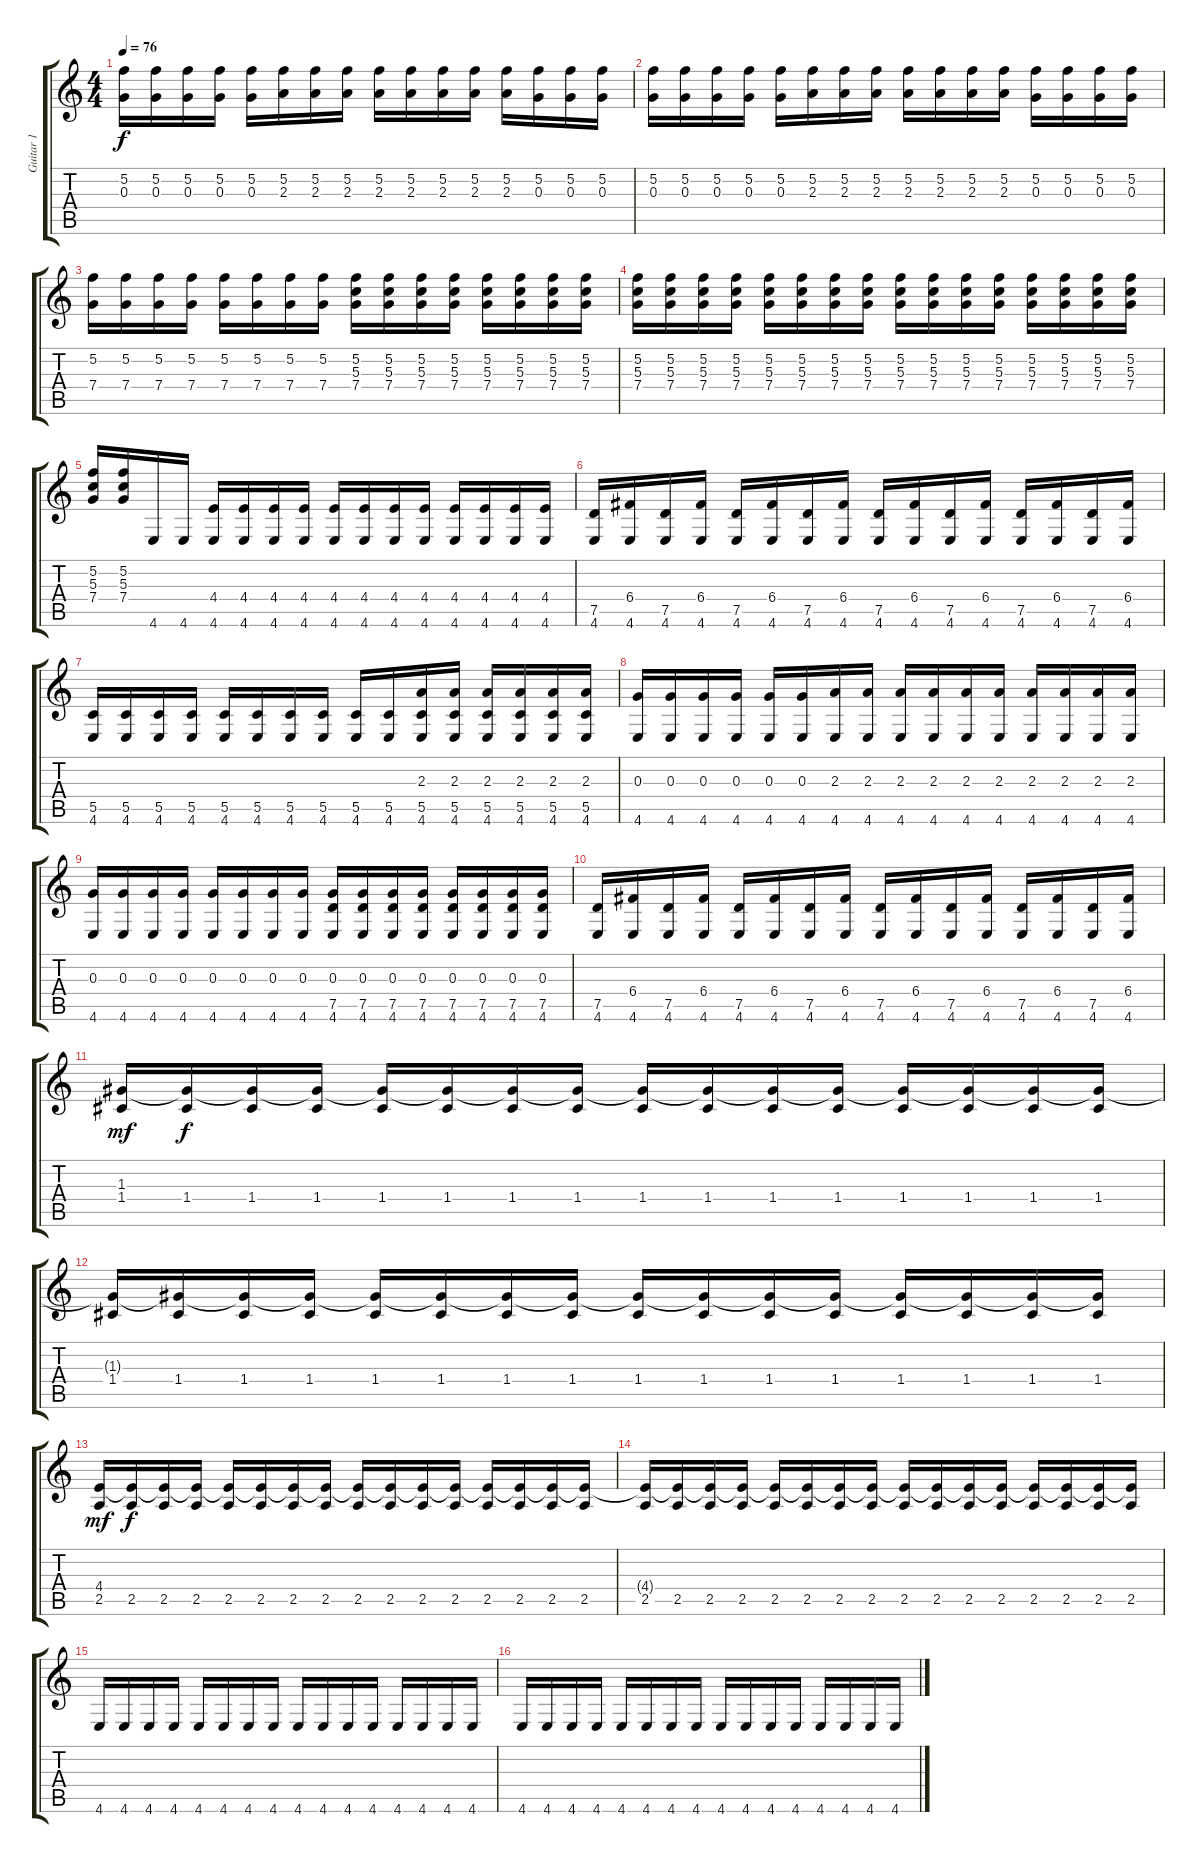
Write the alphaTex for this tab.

\track ("Guitar 1" "Guitar 1") {instrument distortionguitar}
\staff {score tabs}
\tuning (E4 C4 G3 C3 G2 C2) {hide}
\ts (4 4)
\tempo 76
\clef g2
\ks c
(5.2 0.3).16{dy f instrument distortionguitar} (5.2 0.3).16 (5.2 0.3).16 (5.2 0.3).16 (5.2 0.3).16 (5.2 2.3).16 (5.2 2.3).16 (5.2 2.3).16 (5.2 2.3).16 (5.2 2.3).16 (5.2 2.3).16 (5.2 2.3).16 (5.2 2.3).16 (5.2 0.3).16 (5.2 0.3).16 (5.2 0.3).16 |
(5.2 0.3).16 (5.2 0.3).16 (5.2 0.3).16 (5.2 0.3).16 (5.2 0.3).16 (5.2 2.3).16 (5.2 2.3).16 (5.2 2.3).16 (5.2 2.3).16 (5.2 2.3).16 (5.2 2.3).16 (5.2 2.3).16 (5.2 0.3).16 (5.2 0.3).16 (5.2 0.3).16 (5.2 0.3).16 |
(5.2 7.4).16 (5.2 7.4).16 (5.2 7.4).16 (5.2 7.4).16 (5.2 7.4).16 (5.2 7.4).16 (5.2 7.4).16 (5.2 7.4).16 (5.2 5.3 7.4).16 (5.2 5.3 7.4).16 (5.2 5.3 7.4).16 (5.2 5.3 7.4).16 (5.2 5.3 7.4).16 (5.2 5.3 7.4).16 (5.2 5.3 7.4).16 (5.2 5.3 7.4).16 |
(5.2 5.3 7.4).16 (5.2 5.3 7.4).16 (5.2 5.3 7.4).16 (5.2 5.3 7.4).16 (5.2 5.3 7.4).16 (5.2 5.3 7.4).16 (5.2 5.3 7.4).16 (5.2 5.3 7.4).16 (5.2 5.3 7.4).16 (5.2 5.3 7.4).16 (5.2 5.3 7.4).16 (5.2 5.3 7.4).16 (5.2 5.3 7.4).16 (5.2 5.3 7.4).16 (5.2 5.3 7.4).16 (5.2 5.3 7.4).16 |
(5.2 5.3 7.4).16 (5.2 5.3 7.4).16 4.6.16 4.6.16 (4.4 4.6).16 (4.4 4.6).16 (4.4 4.6).16 (4.4 4.6).16 (4.4 4.6).16 (4.4 4.6).16 (4.4 4.6).16 (4.4 4.6).16 (4.4 4.6).16 (4.4 4.6).16 (4.4 4.6).16 (4.4 4.6).16 |
(7.5 4.6).16 (6.4 4.6).16 (7.5 4.6).16 (6.4 4.6).16 (7.5 4.6).16 (6.4 4.6).16 (7.5 4.6).16 (6.4 4.6).16 (7.5 4.6).16 (6.4 4.6).16 (7.5 4.6).16 (6.4 4.6).16 (7.5 4.6).16 (6.4 4.6).16 (7.5 4.6).16 (6.4 4.6).16 |
(5.5 4.6).16 (5.5 4.6).16 (5.5 4.6).16 (5.5 4.6).16 (5.5 4.6).16 (5.5 4.6).16 (5.5 4.6).16 (5.5 4.6).16 (5.5 4.6).16 (5.5 4.6).16 (2.3 5.5 4.6).16 (2.3 5.5 4.6).16 (2.3 5.5 4.6).16 (2.3 5.5 4.6).16 (2.3 5.5 4.6).16 (2.3 5.5 4.6).16 |
(0.3 4.6).16 (0.3 4.6).16 (0.3 4.6).16 (0.3 4.6).16 (0.3 4.6).16 (0.3 4.6).16 (2.3 4.6).16 (2.3 4.6).16 (2.3 4.6).16 (2.3 4.6).16 (2.3 4.6).16 (2.3 4.6).16 (2.3 4.6).16 (2.3 4.6).16 (2.3 4.6).16 (2.3 4.6).16 |
(0.3 4.6).16 (0.3 4.6).16 (0.3 4.6).16 (0.3 4.6).16 (0.3 4.6).16 (0.3 4.6).16 (0.3 4.6).16 (0.3 4.6).16 (0.3 7.5 4.6).16 (0.3 7.5 4.6).16 (0.3 7.5 4.6).16 (0.3 7.5 4.6).16 (0.3 7.5 4.6).16 (0.3 7.5 4.6).16 (0.3 7.5 4.6).16 (0.3 7.5 4.6).16 |
(7.5 4.6).16 (6.4 4.6).16 (7.5 4.6).16 (6.4 4.6).16 (7.5 4.6).16 (6.4 4.6).16 (7.5 4.6).16 (6.4 4.6).16 (7.5 4.6).16 (6.4 4.6).16 (7.5 4.6).16 (6.4 4.6).16 (7.5 4.6).16 (6.4 4.6).16 (7.5 4.6).16 (6.4 4.6).16 |
(1.3 1.4).16{dy mf} (1.3{t} 1.4).16{dy f} (1.3{t} 1.4).16 (1.3{t} 1.4).16 (1.3{t} 1.4).16 (1.3{t} 1.4).16 (1.3{t} 1.4).16 (1.3{t} 1.4).16 (1.3{t} 1.4).16 (1.3{t} 1.4).16 (1.3{t} 1.4).16 (1.3{t} 1.4).16 (1.3{t} 1.4).16 (1.3{t} 1.4).16 (1.3{t} 1.4).16 (1.3{t} 1.4).16 |
(1.3{t} 1.4).16 (1.3{t} 1.4).16 (1.3{t} 1.4).16 (1.3{t} 1.4).16 (1.3{t} 1.4).16 (1.3{t} 1.4).16 (1.3{t} 1.4).16 (1.3{t} 1.4).16 (1.3{t} 1.4).16 (1.3{t} 1.4).16 (1.3{t} 1.4).16 (1.3{t} 1.4).16 (1.3{t} 1.4).16 (1.3{t} 1.4).16 (1.3{t} 1.4).16 (1.3{t} 1.4).16 |
(4.4 2.5).16{dy mf} (4.4{t} 2.5).16{dy f} (4.4{t} 2.5).16 (4.4{t} 2.5).16 (4.4{t} 2.5).16 (4.4{t} 2.5).16 (4.4{t} 2.5).16 (4.4{t} 2.5).16 (4.4{t} 2.5).16 (4.4{t} 2.5).16 (4.4{t} 2.5).16 (4.4{t} 2.5).16 (4.4{t} 2.5).16 (4.4{t} 2.5).16 (4.4{t} 2.5).16 (4.4{t} 2.5).16 |
(4.4{t} 2.5).16 (4.4{t} 2.5).16 (4.4{t} 2.5).16 (4.4{t} 2.5).16 (4.4{t} 2.5).16 (4.4{t} 2.5).16 (4.4{t} 2.5).16 (4.4{t} 2.5).16 (4.4{t} 2.5).16 (4.4{t} 2.5).16 (4.4{t} 2.5).16 (4.4{t} 2.5).16 (4.4{t} 2.5).16 (4.4{t} 2.5).16 (4.4{t} 2.5).16 (4.4{t} 2.5).16 |
4.6.16{volume 8} 4.6.16{volume 13} 4.6.16 4.6.16 4.6.16 4.6.16 4.6.16 4.6.16 4.6.16 4.6.16 4.6.16 4.6.16 4.6.16 4.6.16 4.6.16 4.6.16 |
4.6.16 4.6.16 4.6.16 4.6.16 4.6.16 4.6.16 4.6.16 4.6.16 4.6.16 4.6.16 4.6.16 4.6.16 4.6.16 4.6.16 4.6.16 4.6.16
